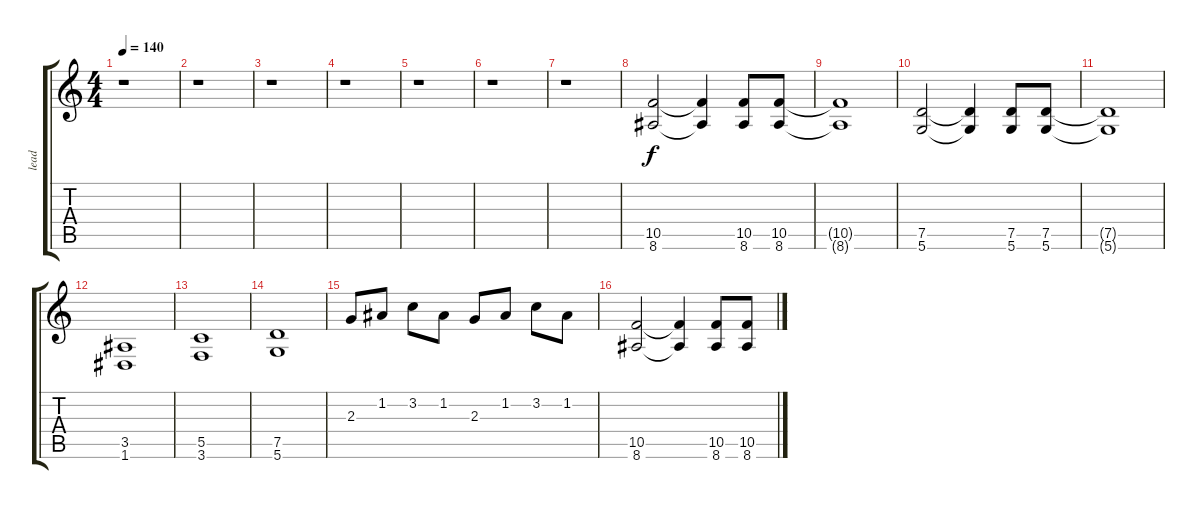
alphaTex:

\track ("lead" "lead") {instrument distortionguitar}
\staff {score tabs}
\tuning (D4 A3 F3 C3 G2 D2) {hide}
\ts (4 4)
\tempo 140
\clef g2
\ks c
r.1{dy f} |
r.1 |
r.1 |
r.1 |
r.1 |
r.1 |
r.1 |
(10.5 8.6).2 (10.5{t} 8.6{t}).4 (10.5 8.6).8 (10.5 8.6).8 |
(10.5{t} 8.6{t}).1 |
(7.5 5.6).2 (7.5{t} 5.6{t}).4 (7.5 5.6).8 (7.5 5.6).8 |
(7.5{t} 5.6{t}).1 |
(3.5 1.6).1 |
(5.5 3.6).1 |
(7.5 5.6).1 |
2.3.8 1.2.8 3.2.8 1.2.8 2.3.8 1.2.8 3.2.8 1.2.8 |
(10.5 8.6).2 (10.5{t} 8.6{t}).4 (10.5 8.6).8 (10.5 8.6).8
